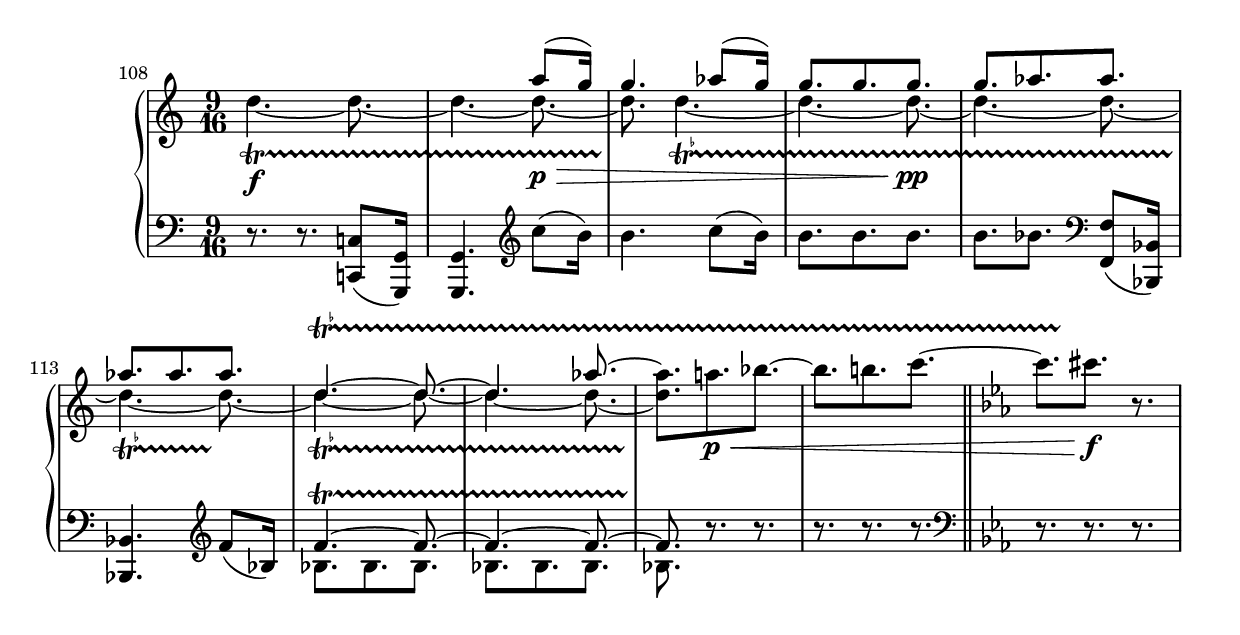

\version "2.20.0"

\include "english.ly"

% NR 1.5 Simultaneous notes

% L. v. Beethoven, Op. 111
% Piano sonata 32
% Movt II - Arietta - Adagio molto semplice e cantabile
% measures 108 - 118

\layout {
  \context {
    \Score
    \override SpacingSpanner.base-shortest-duration =
    #(ly:make-moment 1/18)
    \override NonMusicalPaperColumn.line-break-system-details =
    #'((alignment-distances . (12)))
  }
}

trillFlat =
\once \override TrillSpanner.bound-details.left.text = \markup {
  \concat {
    \musicglyph "scripts.trill"
    \translate #'(-0.5 . 1.9)
    \fontsize #-8
    \with-dimensions #'(0 . 0) #'(0 . 0)
    \flat
  }
}

\new PianoStaff <<

  % RH
  \new Staff <<
    \clef treble
    \key c \major
    \time 9/16
    \set Score.currentBarNumber = #108

    % RH voice 1
    \new Voice {
      \voiceOne
      s4. s8. |
      s4. a''8[( \p \> g''16]) |
      g''4. af''8[( g''16]) |
      g''8.[ g''8. g''8.] \pp |
      g''8.[ af''8.af''8.] |
      af''8.[ af''8.af''8.] |
      \trillFlat
      d''4.~ \startTrillSpan
      d''8.~ |
      d''4.~ af''8.~ |
      \oneVoice
      <af'' d''>8.[ a''8. \p \< bf''8.]~ |
      bf''8.[ b''8. c'''8.]~
      \bar "||"
      \key ef \major
      c'''8.[ cs'''8.] \f \stopTrillSpan
      r8.
    }

    % RH voice 2
    \new Voice {
      \voiceTwo
      \override Voice.TrillSpanner.direction = #DOWN
      d''4.~ \f \startTrillSpan
      d''8.~ |
      d''4.~ d''8.~ |
      d''8. \stopTrillSpan
      \trillFlat
      d''4.~ \startTrillSpan |
      d''4.~ d''8.~ |
      d''4.~ d''8.~ |
      d''4.~ d''8.~ \stopTrillSpan |
      \trillFlat
      d''4.~ \startTrillSpan
      d''8. ~ |
      d''4.~ d''8.~ |
      \once \override NoteColumn.ignore-collision = ##t
      \hideNotes
      d''8. \stopTrillSpan
      s4. |
      s8. s8.
    }

  >>

  % LH staff
  \new Staff {
    \clef bass
    \key c \major
    \time 9/16
    r8. r8. <c! c,!>8[( <g, g,,>16]) |
    <g, g,,>4.
    \clef treble
    c''8[( b'16]) |
    b'4. c''8[( b'16]) |
    b'8.[ b'8. b'8.] |
    b'8.[ bf'8.]
    \clef bass
    <f f,>8[( <bf, bf,,>16]) |
    <bf, bf,,>4.
    \clef treble
    f'8[( bf16]) |
    <<
      \new Voice {
        \voiceOne
        \override Voice.TrillSpanner.direction = #UP
        f'4.~ \startTrillSpan
        f'8.~ |
        f'4.~ f'8.~ |
        f'8. \stopTrillSpan
      }
      \new Voice {
        \voiceTwo
        \override Voice.TrillSpanner.direction = #DOWN
        bf8.[ bf8. bf8.] |
        bf8.[ bf8. bf8.] |
        bf8.
      }
    >>
    \oneVoice
    r8. r8. |
    r8. r8. r8.
    \clef bass
    
    \key ef \major
    r8. r8. r8.
  }
>>



% ****************************************************************
% end ly snippet
% ****************************************************************
